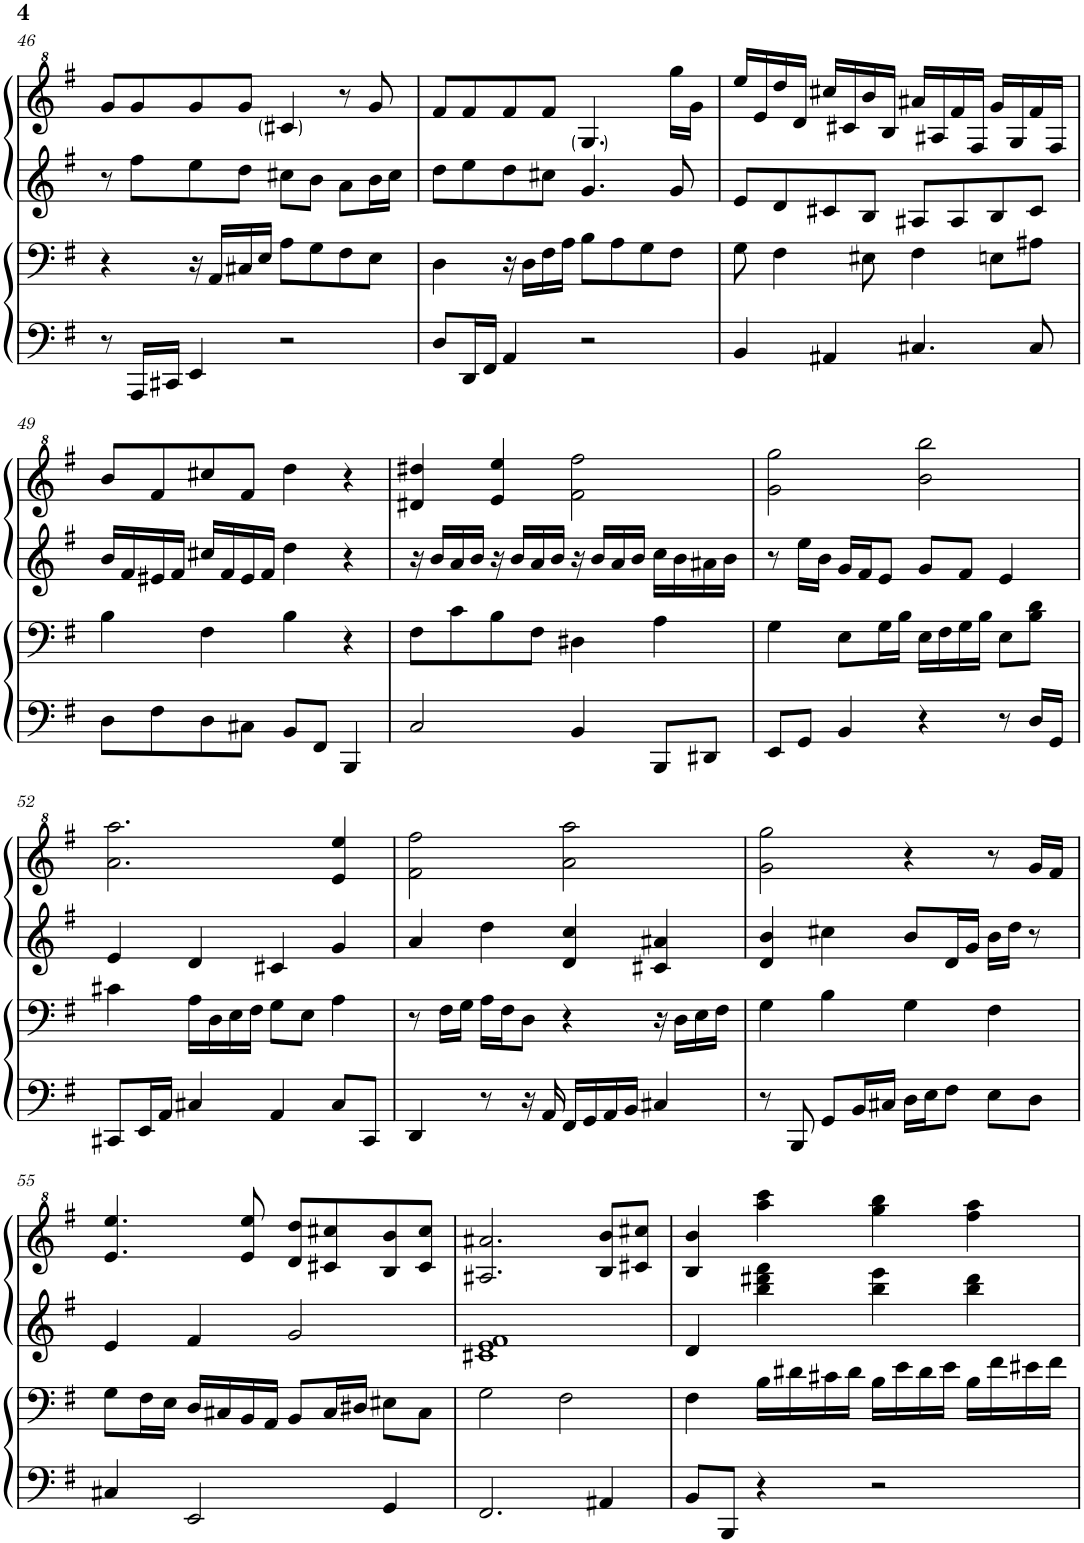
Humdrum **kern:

**kern	**kern	**kern	**kern
*part2	*part2	*part1	*part1
*staff4	*staff3	*staff2	*staff1
*I"Piano	*	*I"Piano	*
*I'Pno	*	*I'Pno	*
!!LO:PB:g=z
*clefF4	*clefF4	*clefG2	*clefG^2
*k[f#]	*k[f#]	*k[f#]	*k[f#]
*M4/4	*M4/4	*M4/4	*M4/4
=46	=46	=46	=46
8r	4r	8r	8gg/L
16AAA/LL	.	8ff#\L	8gg/
16CC#X/JJ	.	.	.
4EE/	16r	8ee\	8gg/
.	16AA/LL	.	.
.	16C#X/	8dd\J	8gg/J
.	16E/JJ	.	.
2r	8A\L	8cc#X\L	4cc#X/
.	8G\	8b\J	.
.	8F#\	8a\L	8r
.	8E\J	16b\L	8gg/
.	.	16cc#\JJ	.
=47	=47	=47	=47
8D/L	4D\	8dd\L	8ff#/L
16DD/L	.	8ee\	8ff#/
16FF#/JJ	.	.	.
4AA/	16r	8dd\	8ff#/
.	16D\LL	.	.
.	16F#\	8cc#X\J	8ff#/J
.	16A\JJ	.	.
2r	8B\L	4.g/	4.g/
.	8A\	.	.
.	8G\	.	.
.	8F#\J	8g/	16ggg\LL
.	.	.	16gg\JJ
=48	=48	=48	=48
4BB/	8G\	8e/L	16eee/LL
.	.	.	16ee/
.	4F#\	8d/	16ddd/
.	.	.	16dd/JJ
4AA#X/	.	8c#X/	16ccc#X/LL
.	.	.	16cc#X/
.	8E#X\	8B/J	16bb/
.	.	.	16b/JJ
4.C#X/	4F#\	8A#X/L	16aa#X/LL
.	.	.	16a#X/
.	.	8A#/	16ff#/
.	.	.	16f#/JJ
.	8En\L	8B/	16gg/LL
.	.	.	16g/
8C#/	8A#X\J	8c#/J	16ff#/
.	.	.	16f#/JJ
!!LO:LB:g=z
=49	=49	=49	=49
8D\L	4B\	16b/LL	8bb/L
.	.	16f#/	.
8F#\	.	16e#X/	8ff#/
.	.	16f#/JJ	.
8D\	4F#\	16cc#X/LL	8ccc#X/
.	.	16f#/	.
8C#X\J	.	16e#/	8ff#/J
.	.	16f#/JJ	.
8BB/L	4B\	4dd\	4ddd\
8FF#/J	.	.	.
4BBB/	4r	4r	4r
=50	=50	=50	=50
2C/	8F#\L	16r	4dd#X/ 4ddd#X/
.	.	16b/LL	.
.	8c\	16a/	.
.	.	16b/JJ	.
.	8B\	16r	4ee/ 4eee/
.	.	16b/LL	.
.	8F#\J	16a/	.
.	.	16b/JJ	.
4BB/	4D#X\	16r	2ff#\ 2fff#\
.	.	16b/LL	.
.	.	16a/	.
.	.	16b/JJ	.
8BBB/L	4A\	16cc\LL	.
.	.	16b\	.
8DD#X/J	.	16a#X\	.
.	.	16b\JJ	.
=51	=51	=51	=51
8EE/L	4G\	8r	2gg\ 2ggg\
8GG/J	.	16ee\LL	.
.	.	16b\JJ	.
4BB/	8E\L	16g/LL	.
.	.	16f#/J	.
.	16G\L	8e/J	.
.	16B\JJ	.	.
4r	16E\LL	8g/L	2bb\ 2bbb\
.	16F#\	.	.
.	16G\	8f#/J	.
.	16B\JJ	.	.
8r	8E\L	4e/	.
16D/LL	8B\ 8d\J	.	.
16GG/JJ	.	.	.
!!LO:LB:g=z
=52	=52	=52	=52
8CC#X/L	4c#X\	4e/	2.aa\ 2.aaa\
16EE/L	.	.	.
16AA/JJ	.	.	.
4C#X/	16A\LL	4d/	.
.	16D\	.	.
.	16E\	.	.
.	16F#\JJ	.	.
4AA/	8G\L	4c#X/	.
.	8E\J	.	.
8C#/L	4A\	4g/	4ee/ 4eee/
8CC#/J	.	.	.
=53	=53	=53	=53
4DD/	8r	4a/	2ff#\ 2fff#\
.	16F#\LL	.	.
.	16G\JJ	.	.
8r	16A\LL	4dd\	.
.	16F#\J	.	.
16r	8D\J	.	.
16AA/	.	.	.
16FF#/LL	4r	4d/ 4cc/	2aa\ 2aaa\
16GG/	.	.	.
16AA/	.	.	.
16BB/JJ	.	.	.
4C#X/	16r	4c#X/ 4a#X/	.
.	16D\LL	.	.
.	16E\	.	.
.	16F#\JJ	.	.
=54	=54	=54	=54
8r	4G\	4d/ 4b/	2gg\ 2ggg\
8BBB/	.	.	.
8GG/L	4B\	4cc#X\	.
16BB/L	.	.	.
16C#X/JJ	.	.	.
16D\LL	4G\	8b/L	4r
16E\J	.	.	.
8F#\J	.	16d/L	.
.	.	16g/JJ	.
8E\L	4F#\	16b\LL	8r
.	.	16dd\JJ	.
8D\J	.	8r	16gg/LL
.	.	.	16ff#/JJ
!!LO:LB:g=z
=55	=55	=55	=55
4C#X/	8G\L	4e/	4.ee/ 4.eee/
.	16F#\L	.	.
.	16E\JJ	.	.
2EE/	16D/LL	4f#/	.
.	16C#X/	.	.
.	16BB/	.	8ee/ 8eee/
.	16AA/JJ	.	.
.	8BB/L	2g/	8dd/ 8ddd/L
.	16C#/L	.	8cc#X/ 8ccc#X/
.	16D#X/JJ	.	.
4GG/	8E#X\L	.	8b/ 8bb/
.	8C#\J	.	8cc#/ 8ccc#/J
=56	=56	=56	=56
2.FF#/	2G\	1c#X 1e 1f#	2.a#X/ 2.aa#X/
.	2F#\	.	.
4AA#X/	.	.	8b/ 8bb/L
.	.	.	8cc#X/ 8ccc#X/J
=57	=57	=57	=57
8BB/L	4F#\	4d/	4b/ 4bb/
8BBB/J	.	.	.
4r	16B\LL	4bb\ 4ddd#X\ 4fff#\	4aaa\ 4cccc\
.	16d#X\	.	.
.	16c#X\	.	.
.	16d#\JJ	.	.
2r	16B\LL	4bb\ 4eee\	4ggg\ 4bbb\
.	16e\	.	.
.	16d#\	.	.
.	16e\JJ	.	.
.	16B\LL	4bb\ 4ddd#\	4fff#\ 4aaa\
.	16f#\	.	.
.	16e#X\	.	.
.	16f#\JJ	.	.
=	=	=	=
*-	*-	*-	*-
